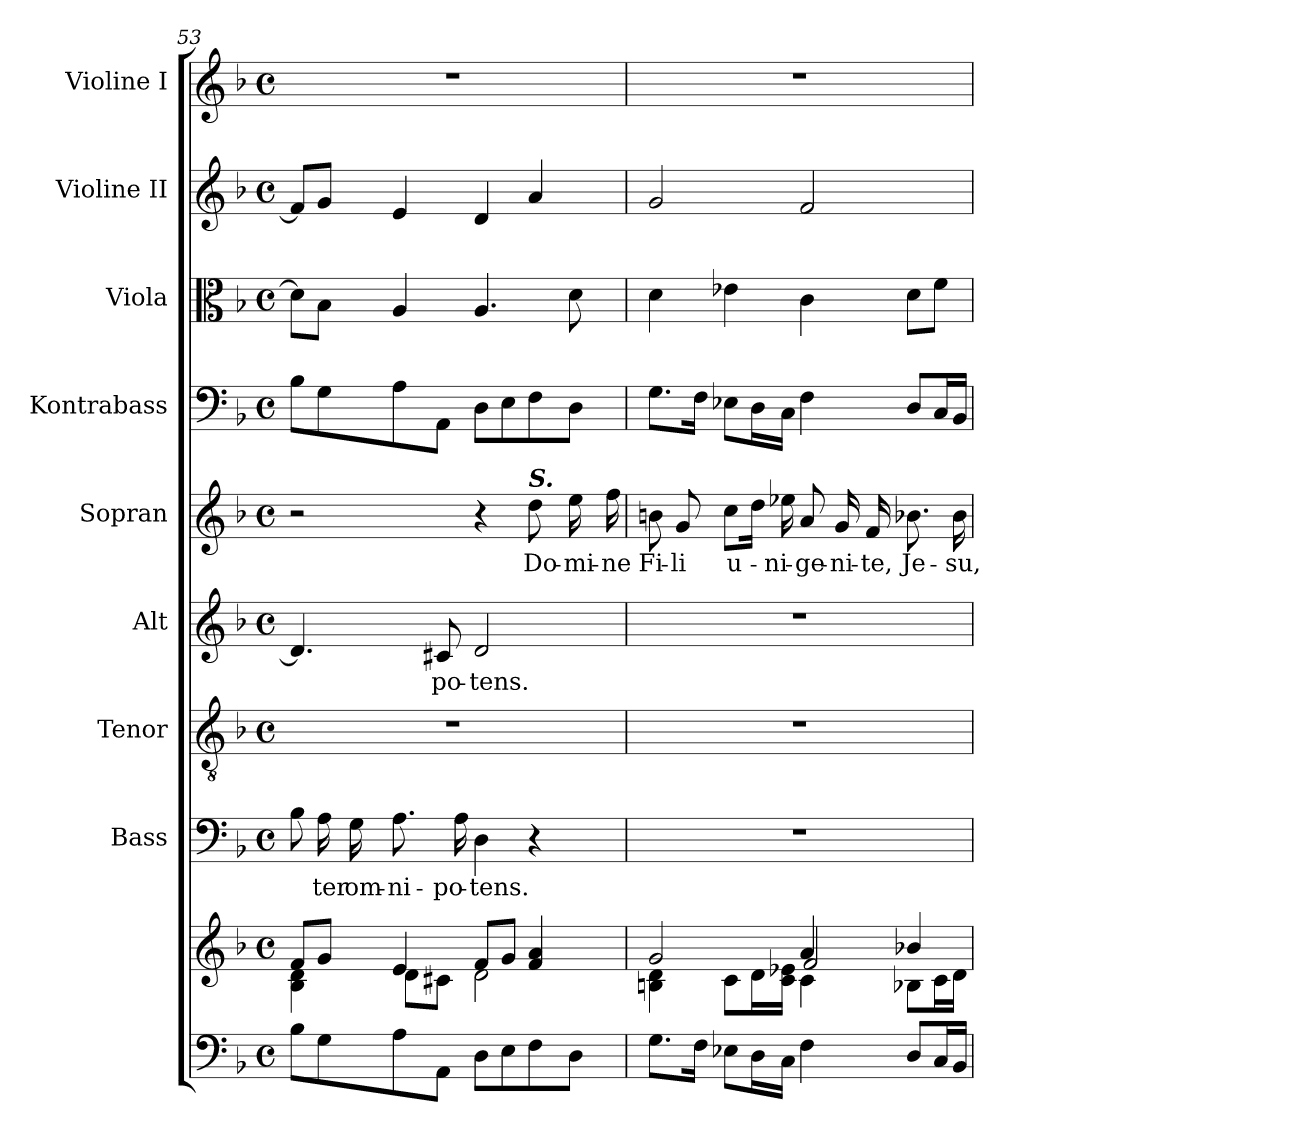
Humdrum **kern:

**kern	**kern	**kern	**text	**kern	**kern	**text	**kern	**text	**kern	**kern	**kern	**kern
*part9	*part9	*part8	*part8	*part7	*part6	*part6	*part5	*part5	*part4	*part3	*part2	*part1
*staff10	*staff9	*staff8	*staff8	*staff7	*staff6	*staff6	*staff5	*staff5	*staff4	*staff3	*staff2	*staff1
*	*	*I"Bass	*	*I"Tenor	*I"Alt	*	*I"Sopran	*	*I"Kontrabass	*I"Viola	*I"Violine II	*I"Violine I
*	*	*I'B.	*	*I'T.	*I'A.	*	*I'S.	*	*I'Kb.	*I'Vla.	*I'Vl. II	*I'Vl. I
*clefF4	*clefG2	*clefF4	*	*clefGv2	*clefG2	*	*clefG2	*	*clefF4	*clefC3	*clefG2	*clefG2
*	*	*	*	*	*	*	*	*	*ITrd7c12	*	*	*
*k[b-]	*k[b-]	*k[b-]	*	*k[b-]	*k[b-]	*	*k[b-]	*	*k[b-]	*k[b-]	*k[b-]	*k[b-]
*F:	*F:	*F:	*	*F:	*F:	*	*F:	*	*F:	*F:	*F:	*F:
*M4/4	*M4/4	*M4/4	*	*M4/4	*M4/4	*	*M4/4	*	*M4/4	*M4/4	*M4/4	*M4/4
*met(c)	*met(c)	*met(c)	*	*met(c)	*met(c)	*	*met(c)	*	*met(c)	*met(c)	*met(c)	*met(c)
=53	=53	=53	=53	=53	=53	=53	=53	=53	=53	=53	=53	=53
*	*^	*	*	*	*	*	*	*	*	*	*	*
8B-\L	8f/L	4B-\ 4d\	8B-\	.	1r	4.d/]	.	2r	.	8BB-\L	8d\L]	8f/L]	1r
!	!	!	!	!LO:LY:b	!	!	!	!	!	!	!	!	!
8G\	8g/J	.	16A\	-ter	.	.	.	.	.	8GG\	8B-\J	8g/J	.
!	!	!	!	!LO:LY:b	!	!	!	!	!	!	!	!	!
.	.	.	16G\	om-	.	.	.	.	.	.	.	.	.
!	!	!	!	!LO:LY:b	!	!	!	!	!	!	!	!	!
8A\	4e/	8d\L	8.A\	-ni-	.	.	.	.	.	8AA\	4A/	4e/	.
!	!	!	!	!	!	!	!LO:LY:b	!	!	!	!	!	!
8AA\J	.	8c#X\J	.	.	.	8c#X/	-po-	.	.	8AAA\J	.	.	.
!	!	!	!	!LO:LY:b	!	!	!	!	!	!	!	!	!
.	.	.	16A\	-po-	.	.	.	.	.	.	.	.	.
!	!	!	!	!LO:LY:b	!	!	!LO:LY:b	!	!	!	!	!	!
8D\L	8f/L	2d\	4D\	-tens.	.	2d/	-tens.	4r	.	8DD\L	4.A/	4d/	.
8E\	8g/J	.	.	.	.	.	.	.	.	8EE\	.	.	.
!	!	!	!	!	!	!	!	!LO:TX:a:Bi:t=S.	!	!	!	!	!
!	!	!	!	!	!	!	!	!	!LO:LY:b	!	!	!	!
8F\	4f/ 4a/	.	4r	.	.	.	.	8dd\	Do-	8FF\	.	4a/	.
!	!	!	!	!	!	!	!	!	!LO:LY:b	!	!	!	!
8D\J	.	.	.	.	.	.	.	16ee\	-mi-	8DD\J	8d\	.	.
!	!	!	!	!	!	!	!	!	!LO:LY:b	!	!	!	!
.	.	.	.	.	.	.	.	16ff\	-ne	.	.	.	.
!!LO:PB:g=z
=54	=54	=54	=54	=54	=54	=54	=54	=54	=54	=54	=54	=54	=54
*	*	*^	*	*	*	*	*	*	*	*	*	*	*
!	!	!	!	!	!	!	!	!	!	!LO:LY:b	!	!	!	!
8.G\L	2g/	4Bn\ 4d\	2ryy	1r	.	1r	1r	.	8bn\	Fi-	8.GG\L	4d\	2g/	1r
!	!	!	!	!	!	!	!	!	!	!LO:LY:b	!	!	!	!
.	.	.	.	.	.	.	.	.	8g/	-li	.	.	.	.
16F\Jk	.	.	.	.	.	.	.	.	.	.	16FF\Jk	.	.	.
!	!	!	!	!	!	!	!	!	!	!LO:LY:b	!	!	!	!
8E-X\L	.	8c\L	.	.	.	.	.	.	8cc\L	u-	8EE-X\L	4e-X\	.	.
16D\L	.	16d\L	.	.	.	.	.	.	16dd\Jk	.	16DD\L	.	.	.
!	!	!	!	!	!	!	!	!	!	!LO:LY:b	!	!	!	!
16C\JJ	.	16c\ 16e-X\JJ	.	.	.	.	.	.	16ee-X\	-ni-	16CC\JJ	.	.	.
!	!	!	!	!	!	!	!	!	!	!LO:LY:b	!	!	!	!
4F\	4a/	4c\	2f/	.	.	.	.	.	8a/	-ge-	4FF\	4c\	2f/	.
!	!	!	!	!	!	!	!	!	!	!LO:LY:b	!	!	!	!
.	.	.	.	.	.	.	.	.	16g/	-ni-	.	.	.	.
!	!	!	!	!	!	!	!	!	!	!LO:LY:b	!	!	!	!
.	.	.	.	.	.	.	.	.	16f/	-te,	.	.	.	.
!	!	!	!	!	!	!	!	!	!	!LO:LY:b	!	!	!	!
8D/L	4b-X/	8B-X\L	.	.	.	.	.	.	8.b-X\	Je-	8DD/L	8d\L	.	.
16C/L	.	16c\L	.	.	.	.	.	.	.	.	16CC/L	8f\J	.	.
!	!	!	!	!	!	!	!	!	!	!LO:LY:b	!	!	!	!
16BB-/JJ	.	16d\JJ	.	.	.	.	.	.	16b-\	-su,	16BBB-/JJ	.	.	.
*	*v	*v	*v	*	*	*	*	*	*	*	*	*	*	*
=	=	=	=	=	=	=	=	=	=	=	=	=
*-	*-	*-	*-	*-	*-	*-	*-	*-	*-	*-	*-	*-
